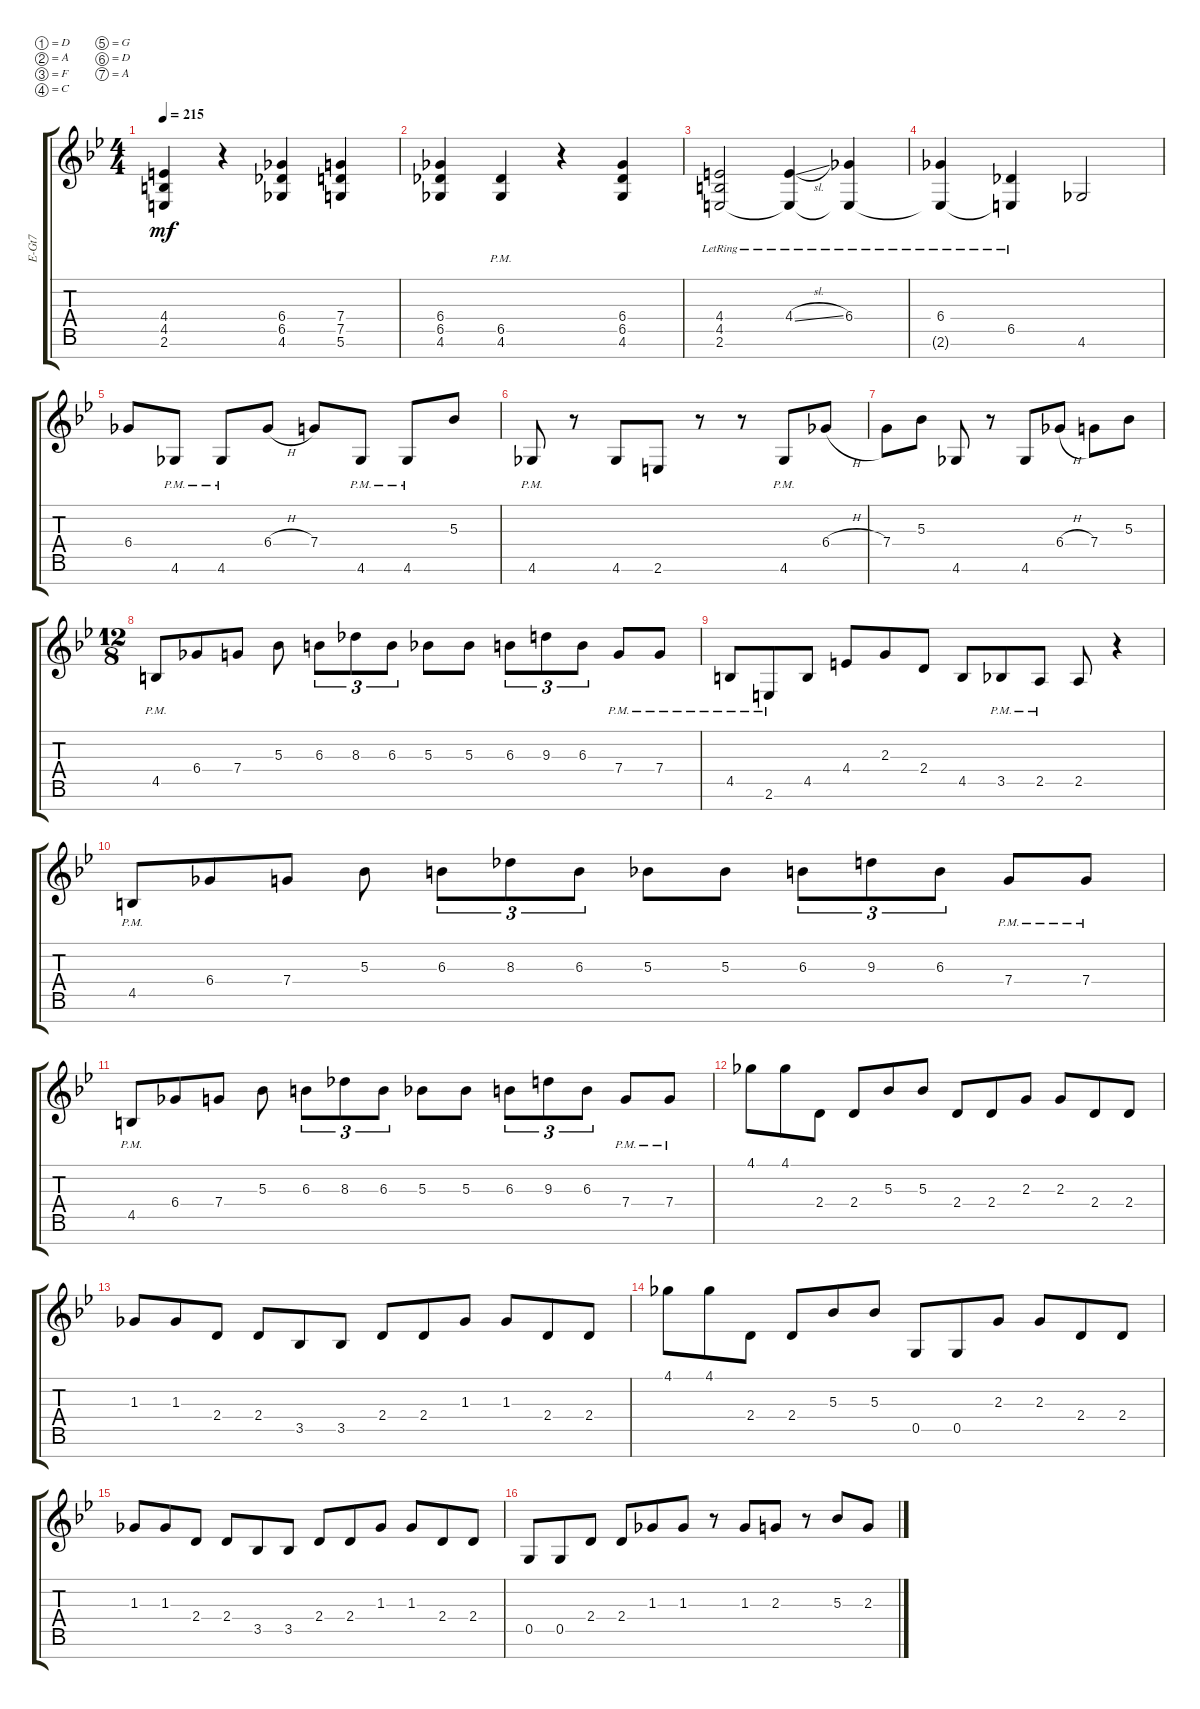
\defaultSystemsLayout 4
\bracketExtendMode groupsimilarinstruments
\otherSystemsTrackNameOrientation horizontal
\track ("Electric Guitar" "E-Gt7") {instrument distortionguitar}
\staff {score tabs}
\tuning (D4 A3 F3 C3 G2 D2 A1)
\ts (4 4)
\tempo 215
\clef g2
\ks bb
(2.6{acc #} 4.5{acc #} 4.4{acc #}).4{dy mf instrument distortionguitar beam Up} r.4{beam Up} (4.6{acc b} 6.5{acc b} 6.4{acc b}).4{beam Up} (5.6{acc forcenatural} 7.5{acc forcenatural} 7.4{acc forcenatural}).4{beam Up} |
(4.6{acc b} 6.5{acc b} 6.4{acc b}).4{beam Up} (4.6{pm acc b} 6.5{pm acc b}).4{beam Up} r.4{beam Up} (4.6{acc b} 6.5{acc b} 6.4{acc b}).4{beam Up} |
(2.6{lr acc #} 4.5{lr acc #} 4.4{lr acc #}).2{beam Up} (4.4{sl lr acc #} 2.6{lr t acc #}).4{beam Up} (6.4{lr acc b} 2.6{lr t acc #}).4{beam Up} |
(6.4{lr acc b} 2.6{lr t acc #}).4{beam Up} (6.5{lr acc b} 2.6{lr t acc #}).4{beam Up} 4.6{acc b}.2{beam Up} |
6.4{acc b}.8{beam Up} 4.6{pm acc b}.8{beam Up} 4.6{pm acc b}.8{beam Up} 6.4{h acc b}.8{beam Up} 7.4{acc forcenatural}.8{beam Up} 4.6{pm acc b}.8{beam Up} 4.6{pm acc b}.8{beam Up} 5.3{acc forcenatural}.8{beam Up} |
4.6{pm acc b}.8{beam Up} r.8{beam Up} 4.6{acc b}.8{beam Up} 2.6{acc #}.8{beam Up} r.8{beam Up} r.8{beam Up} 4.6{pm acc b}.8{beam Up} 6.4{h acc b}.8{beam Up} |
7.4{acc forcenatural}.8{beam Down} 5.3{acc forcenatural}.8{beam Down} 4.6{acc b}.8{beam Up} r.8{beam Up} 4.6{acc b}.8{beam Up} 6.4{h acc b}.8{beam Up} 7.4{acc forcenatural}.8{beam Down} 5.3{acc forcenatural}.8{beam Down} |
\ts (12 8)
4.5{pm acc #}.8{beam Up} 6.4{acc b}.8{beam Up} 7.4{acc forcenatural}.8{beam Up} 5.3{acc forcenatural}.8{beam Down} 6.3{acc #}.8{tu (3 2) beam Down} 8.3{acc b}.8{tu (3 2) beam Down} 6.3{acc #}.8{tu (3 2) beam Down} 5.3{acc forcenatural}.8{beam Down} 5.3{acc forcenatural}.8{beam Down} 6.3{acc #}.8{tu (3 2) beam Down} 9.3{acc forcenatural}.8{tu (3 2) beam Down} 6.3{acc #}.8{tu (3 2) beam Down} 7.4{pm acc forcenatural}.8{beam Up} 7.4{pm acc forcenatural}.8{beam Up} |
4.5{pm acc #}.8{beam Up} 2.6{pm acc #}.8{beam Up} 4.5{acc #}.8{beam Up} 4.4{acc #}.8{beam Up} 2.3{acc forcenatural}.8{beam Up} 2.4{acc forcenatural}.8{beam Up} 4.5{acc #}.8{beam Up} 3.5{pm acc forcenatural}.8{beam Up} 2.5{pm acc forcenatural}.8{beam Up} 2.5{acc forcenatural}.8{beam Up} r.4{beam Up} |
4.5{pm acc #}.8{beam Up} 6.4{acc b}.8{beam Up} 7.4{acc forcenatural}.8{beam Up} 5.3{acc forcenatural}.8{beam Down} 6.3{acc #}.8{tu (3 2) beam Down} 8.3{acc b}.8{tu (3 2) beam Down} 6.3{acc #}.8{tu (3 2) beam Down} 5.3{acc forcenatural}.8{beam Down} 5.3{acc forcenatural}.8{beam Down} 6.3{acc #}.8{tu (3 2) beam Down} 9.3{acc forcenatural}.8{tu (3 2) beam Down} 6.3{acc #}.8{tu (3 2) beam Down} 7.4{pm acc forcenatural}.8{beam Up} 7.4{pm acc forcenatural}.8{beam Up} |
4.5{pm acc #}.8{beam Up} 6.4{acc b}.8{beam Up} 7.4{acc forcenatural}.8{beam Up} 5.3{acc forcenatural}.8{beam Down} 6.3{acc #}.8{tu (3 2) beam Down} 8.3{acc b}.8{tu (3 2) beam Down} 6.3{acc #}.8{tu (3 2) beam Down} 5.3{acc forcenatural}.8{beam Down} 5.3{acc forcenatural}.8{beam Down} 6.3{acc #}.8{tu (3 2) beam Down} 9.3{acc forcenatural}.8{tu (3 2) beam Down} 6.3{acc #}.8{tu (3 2) beam Down} 7.4{pm acc forcenatural}.8{beam Up} 7.4{pm acc forcenatural}.8{beam Up} |
4.1{acc b}.8{beam Down} 4.1{acc b}.8{beam Down} 2.4{acc forcenatural}.8{beam Down} 2.4{acc forcenatural}.8{beam Up} 5.3{acc forcenatural}.8{beam Up} 5.3{acc forcenatural}.8{beam Up} 2.4{acc forcenatural}.8{beam Up} 2.4{acc forcenatural}.8{beam Up} 2.3{acc forcenatural}.8{beam Up} 2.3{acc forcenatural}.8{beam Up} 2.4{acc forcenatural}.8{beam Up} 2.4{acc forcenatural}.8{beam Up} |
1.3{acc b}.8{beam Up} 1.3{acc b}.8{beam Up} 2.4{acc forcenatural}.8{beam Up} 2.4{acc forcenatural}.8{beam Up} 3.5{acc forcenatural}.8{beam Up} 3.5{acc forcenatural}.8{beam Up} 2.4{acc forcenatural}.8{beam Up} 2.4{acc forcenatural}.8{beam Up} 1.3{acc b}.8{beam Up} 1.3{acc b}.8{beam Up} 2.4{acc forcenatural}.8{beam Up} 2.4{acc forcenatural}.8{beam Up} |
4.1{acc b}.8{beam Down} 4.1{acc b}.8{beam Down} 2.4{acc forcenatural}.8{beam Down} 2.4{acc forcenatural}.8{beam Up} 5.3{acc forcenatural}.8{beam Up} 5.3{acc forcenatural}.8{beam Up} 0.5{acc forcenatural}.8{beam Up} 0.5{acc forcenatural}.8{beam Up} 2.3{acc forcenatural}.8{beam Up} 2.3{acc forcenatural}.8{beam Up} 2.4{acc forcenatural}.8{beam Up} 2.4{acc forcenatural}.8{beam Up} |
1.3{acc b}.8{beam Up} 1.3{acc b}.8{beam Up} 2.4{acc forcenatural}.8{beam Up} 2.4{acc forcenatural}.8{beam Up} 3.5{acc forcenatural}.8{beam Up} 3.5{acc forcenatural}.8{beam Up} 2.4{acc forcenatural}.8{beam Up} 2.4{acc forcenatural}.8{beam Up} 1.3{acc b}.8{beam Up} 1.3{acc b}.8{beam Up} 2.4{acc forcenatural}.8{beam Up} 2.4{acc forcenatural}.8{beam Up} |
0.5{acc forcenatural}.8{beam Up} 0.5{acc forcenatural}.8{beam Up} 2.4{acc forcenatural}.8{beam Up} 2.4{acc forcenatural}.8{beam Up} 1.3{acc b}.8{beam Up} 1.3{acc b}.8{beam Up} r.8{beam Up} 1.3{acc b}.8{beam Up} 2.3{acc forcenatural}.8{beam Up} r.8{beam Up} 5.3{acc forcenatural}.8{beam Down} 2.3{acc forcenatural}.8{beam Down}
